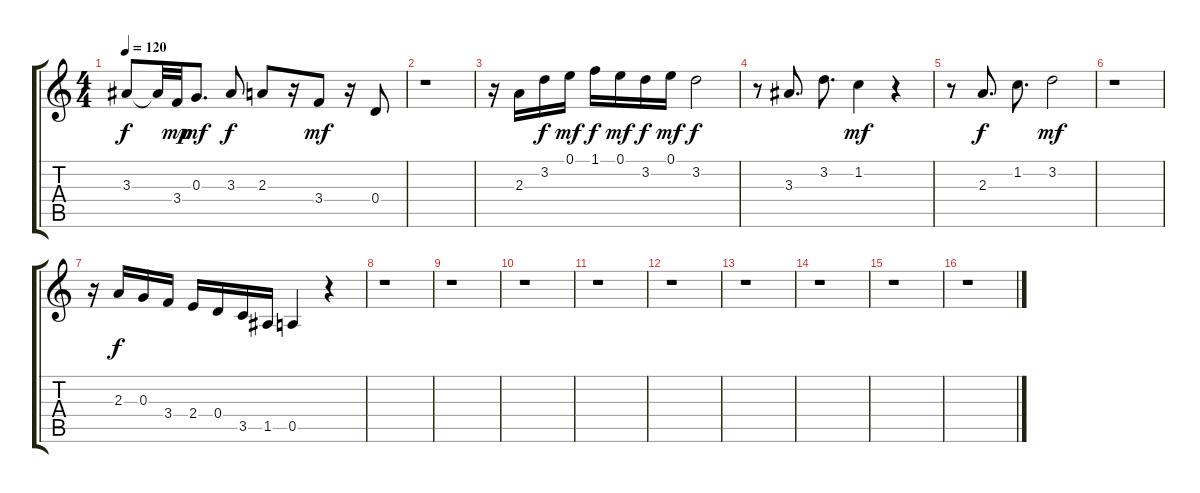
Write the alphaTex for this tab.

\track "" {instrument acousticguitarsteel}
\staff {score tabs}
\tuning (E4 B3 G3 D3 A2 E2) {hide}
\ts (4 4)
\tempo 120
\clef g2
\ks c
3.3.8{dy f} 3.3{t}.32 3.4.32{dy mp} 0.3.8{d dy mf} 3.3.8{dy f} 2.3.8 r.16 3.4.8{dy mf} r.16 0.4.8 |
r.1 |
r.16 2.3.16 3.2.16{dy f} 0.1.16{dy mf} 1.1.16{dy f} 0.1.16{dy mf} 3.2.16{dy f} 0.1.16{dy mf} 3.2.2{dy f} |
r.8 3.3.8{d} 3.2.8{d} 1.2.4{dy mf} r.4 |
r.8 2.3.8{d dy f} 1.2.8{d} 3.2.2{dy mf} |
r.1 |
r.16 2.3.16{dy f} 0.3.16 3.4.16 2.4.16 0.4.16 3.5.16 1.5.16 0.5.4 r.4 |
r.1 |
r.1 |
r.1 |
r.1 |
r.1 |
r.1 |
r.1 |
r.1 |
r.1
